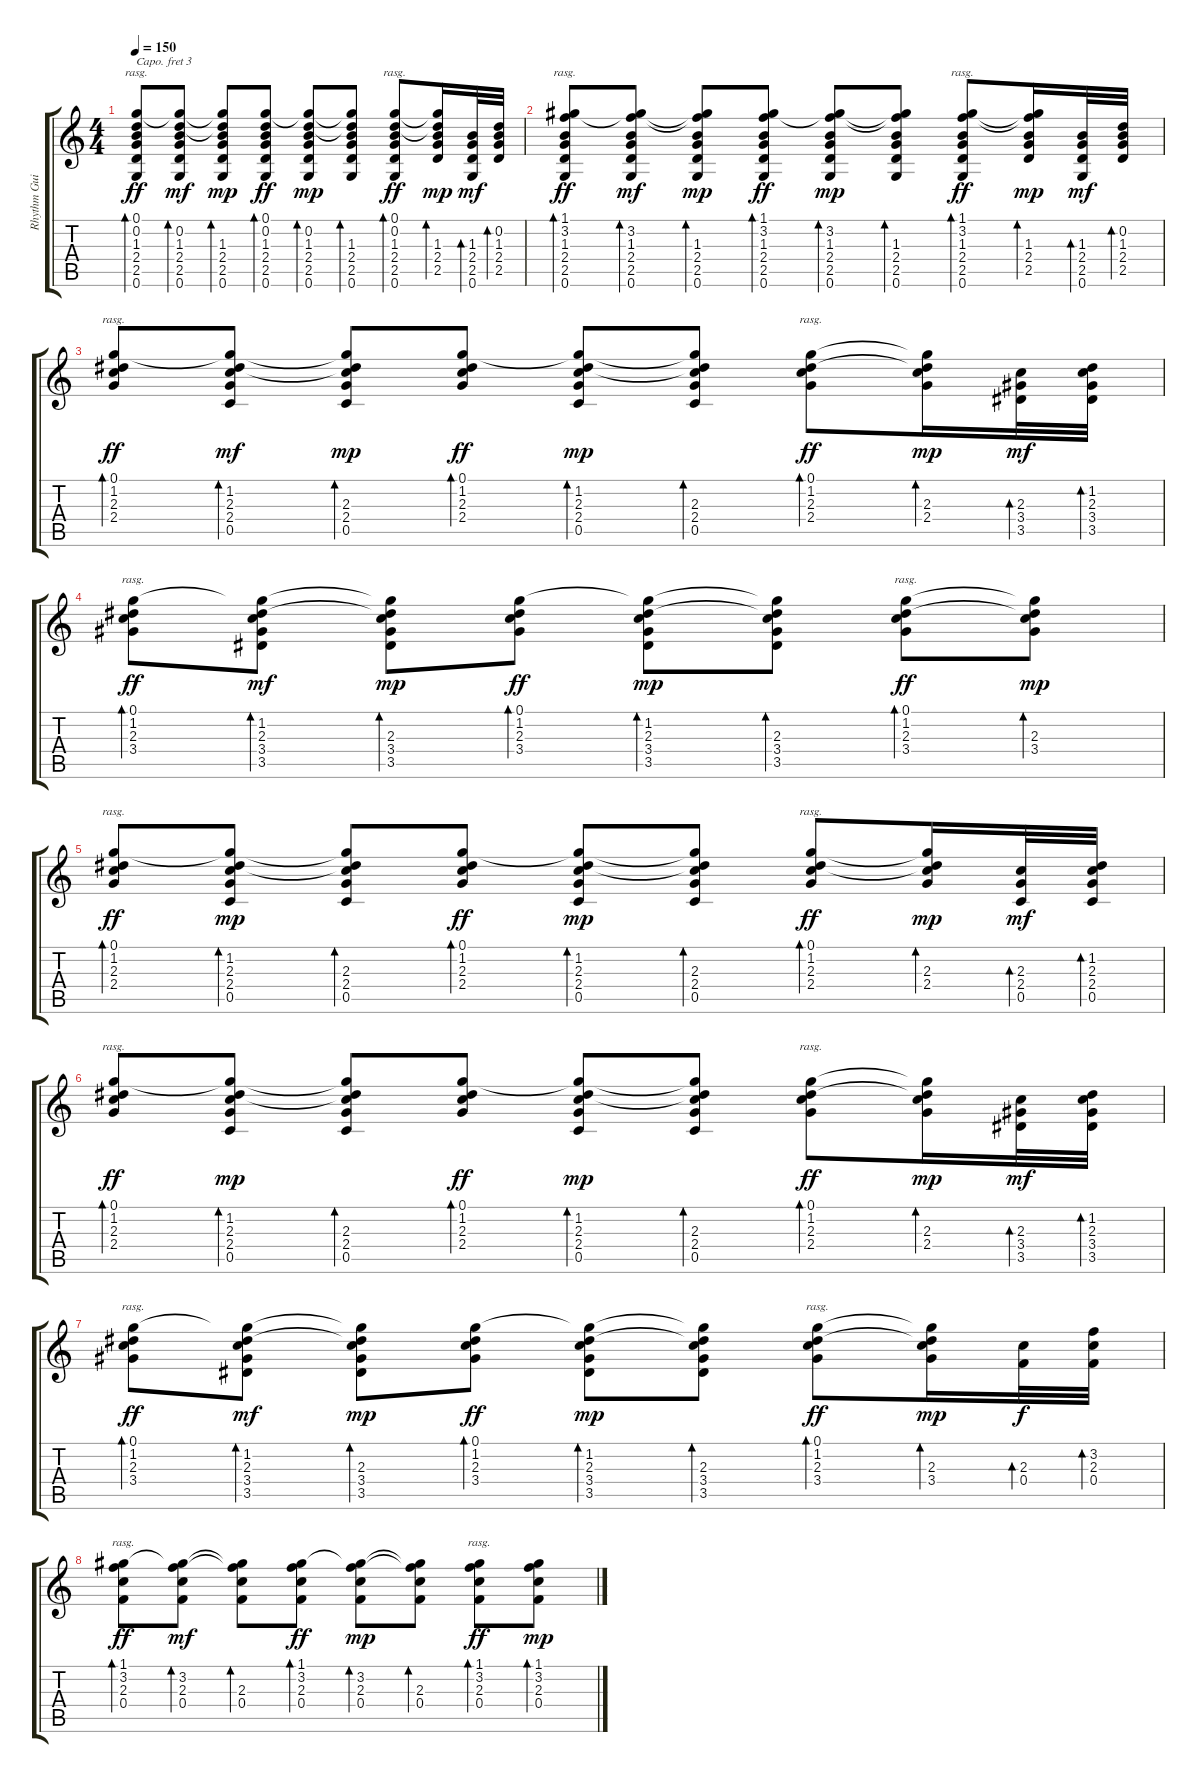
\track ("Rhythm Guitar 1" "Rhythm Gui") {instrument acousticguitarnylon}
\staff {score tabs}
\capo 3
\tuning (E4 B3 G3 D3 A2 E2) {hide}
\ts (4 4)
\tempo 150
\clef g2
\ks c
(0.1 0.2 1.3 2.4 2.5 0.6).8{bd 480 rasg ii dy ff} (0.1{t} 0.2 1.3 2.4 2.5 0.6).8{bd 60 dy mf} (0.1{t} 0.2{t} 1.3 2.4 2.5 0.6).8{bd 60 dy mp} (0.1 0.2 1.3 2.4 2.5 0.6).8{bd 60 dy ff} (0.1{t} 0.2 1.3 2.4 2.5 0.6).8{bd 60 dy mp} (0.1{t} 0.2{t} 1.3 2.4 2.5 0.6).8{bd 60} (0.1 0.2 1.3 2.4 2.5 0.6).8{bd 120 rasg ii dy ff} (0.1{t} 0.2{t} 1.3 2.4 2.5).16{bd 120 dy mp} (1.3 2.4 2.5 0.6).32{bd 60 dy mf} (0.2 1.3 2.4 2.5).32{bd 60} |
(1.1 3.2 1.3 2.4 2.5 0.6).8{bd 480 rasg ii dy ff} (1.1{t} 3.2 1.3 2.4 2.5 0.6).8{bd 60 dy mf} (1.1{t} 3.2{t} 1.3 2.4 2.5 0.6).8{bd 60 dy mp} (1.1 3.2 1.3 2.4 2.5 0.6).8{bd 60 dy ff} (1.1{t} 3.2 1.3 2.4 2.5 0.6).8{bd 60 dy mp} (1.1{t} 3.2{t} 1.3 2.4 2.5 0.6).8{bd 60} (1.1 3.2 1.3 2.4 2.5 0.6).8{bd 120 rasg ii dy ff} (1.1{t} 3.2{t} 1.3 2.4 2.5).16{bd 120 dy mp} (1.3 2.4 2.5 0.6).32{bd 60 dy mf} (0.2 1.3 2.4 2.5).32{bd 60} |
(0.1 1.2 2.3 2.4).8{bd 480 rasg ii dy ff} (0.1{t} 1.2 2.3 2.4 0.5).8{bd 60 dy mf} (0.1{t} 1.2{t} 2.3 2.4 0.5).8{bd 60 dy mp} (0.1 1.2 2.3 2.4).8{bd 60 dy ff} (0.1{t} 1.2 2.3 2.4 0.5).8{bd 60 dy mp} (0.1{t} 1.2{t} 2.3 2.4 0.5).8{bd 60} (0.1 1.2 2.3 2.4).8{bd 120 rasg ii dy ff} (0.1{t} 1.2{t} 2.3 2.4).16{bd 120 dy mp} (2.3 3.4 3.5).32{bd 60 dy mf} (1.2 2.3 3.4 3.5).32{bd 60} |
(0.1 1.2 2.3 3.4).8{bd 480 rasg ii dy ff} (0.1{t} 1.2 2.3 3.4 3.5).8{bd 60 dy mf} (0.1{t} 1.2{t} 2.3 3.4 3.5).8{bd 60 dy mp} (0.1 1.2 2.3 3.4).8{bd 60 dy ff} (0.1{t} 1.2 2.3 3.4 3.5).8{bd 60 dy mp} (0.1{t} 1.2{t} 2.3 3.4 3.5).8{bd 60} (0.1 1.2 2.3 3.4).8{bd 120 rasg ii dy ff} (0.1{t} 1.2{t} 2.3 3.4).8{bd 120 dy mp} |
(0.1 1.2 2.3 2.4).8{bd 480 rasg ii dy ff} (0.1{t} 1.2 2.3 2.4 0.5).8{bd 60 dy mp} (0.1{t} 1.2{t} 2.3 2.4 0.5).8{bd 60} (0.1 1.2 2.3 2.4).8{bd 60 dy ff} (0.1{t} 1.2 2.3 2.4 0.5).8{bd 60 dy mp} (0.1{t} 1.2{t} 2.3 2.4 0.5).8{bd 60} (0.1 1.2 2.3 2.4).8{bd 120 rasg ii dy ff} (0.1{t} 1.2{t} 2.3 2.4).16{bd 120 dy mp} (2.3 2.4 0.5).32{bd 60 dy mf} (1.2 2.3 2.4 0.5).32{bd 60} |
(0.1 1.2 2.3 2.4).8{bd 480 rasg ii dy ff} (0.1{t} 1.2 2.3 2.4 0.5).8{bd 60 dy mp} (0.1{t} 1.2{t} 2.3 2.4 0.5).8{bd 60} (0.1 1.2 2.3 2.4).8{bd 60 dy ff} (0.1{t} 1.2 2.3 2.4 0.5).8{bd 60 dy mp} (0.1{t} 1.2{t} 2.3 2.4 0.5).8{bd 60} (0.1 1.2 2.3 2.4).8{bd 120 rasg ii dy ff} (0.1{t} 1.2{t} 2.3 2.4).16{bd 120 dy mp} (2.3 3.4 3.5).32{bd 60 dy mf} (1.2 2.3 3.4 3.5).32{bd 60} |
(0.1 1.2 2.3 3.4).8{bd 480 rasg ii dy ff} (0.1{t} 1.2 2.3 3.4 3.5).8{bd 60 dy mf} (0.1{t} 1.2{t} 2.3 3.4 3.5).8{bd 60 dy mp} (0.1 1.2 2.3 3.4).8{bd 60 dy ff} (0.1{t} 1.2 2.3 3.4 3.5).8{bd 60 dy mp} (0.1{t} 1.2{t} 2.3 3.4 3.5).8{bd 60} (0.1 1.2 2.3 3.4).8{bd 120 rasg ii dy ff} (0.1{t} 1.2{t} 2.3 3.4).16{bd 120 dy mp} (2.3 0.4).32{bd 60 dy f} (3.2 2.3 0.4).32{bd 60} |
(1.1 3.2 2.3 0.4).8{bd 120 rasg ii dy ff} (1.1{t} 3.2 2.3 0.4).8{bd 60 dy mf} (1.1{t} 3.2{t} 2.3 0.4).8{bd 60} (1.1 3.2 2.3 0.4).8{bd 60 dy ff} (1.1{t} 3.2 2.3 0.4).8{bd 60 dy mp} (1.1{t} 3.2{t} 2.3 0.4).8{bd 60} (1.1 3.2 2.3 0.4).8{bd 60 rasg ii dy ff} (1.1 3.2 2.3 0.4).8{bd 60 dy mp}
